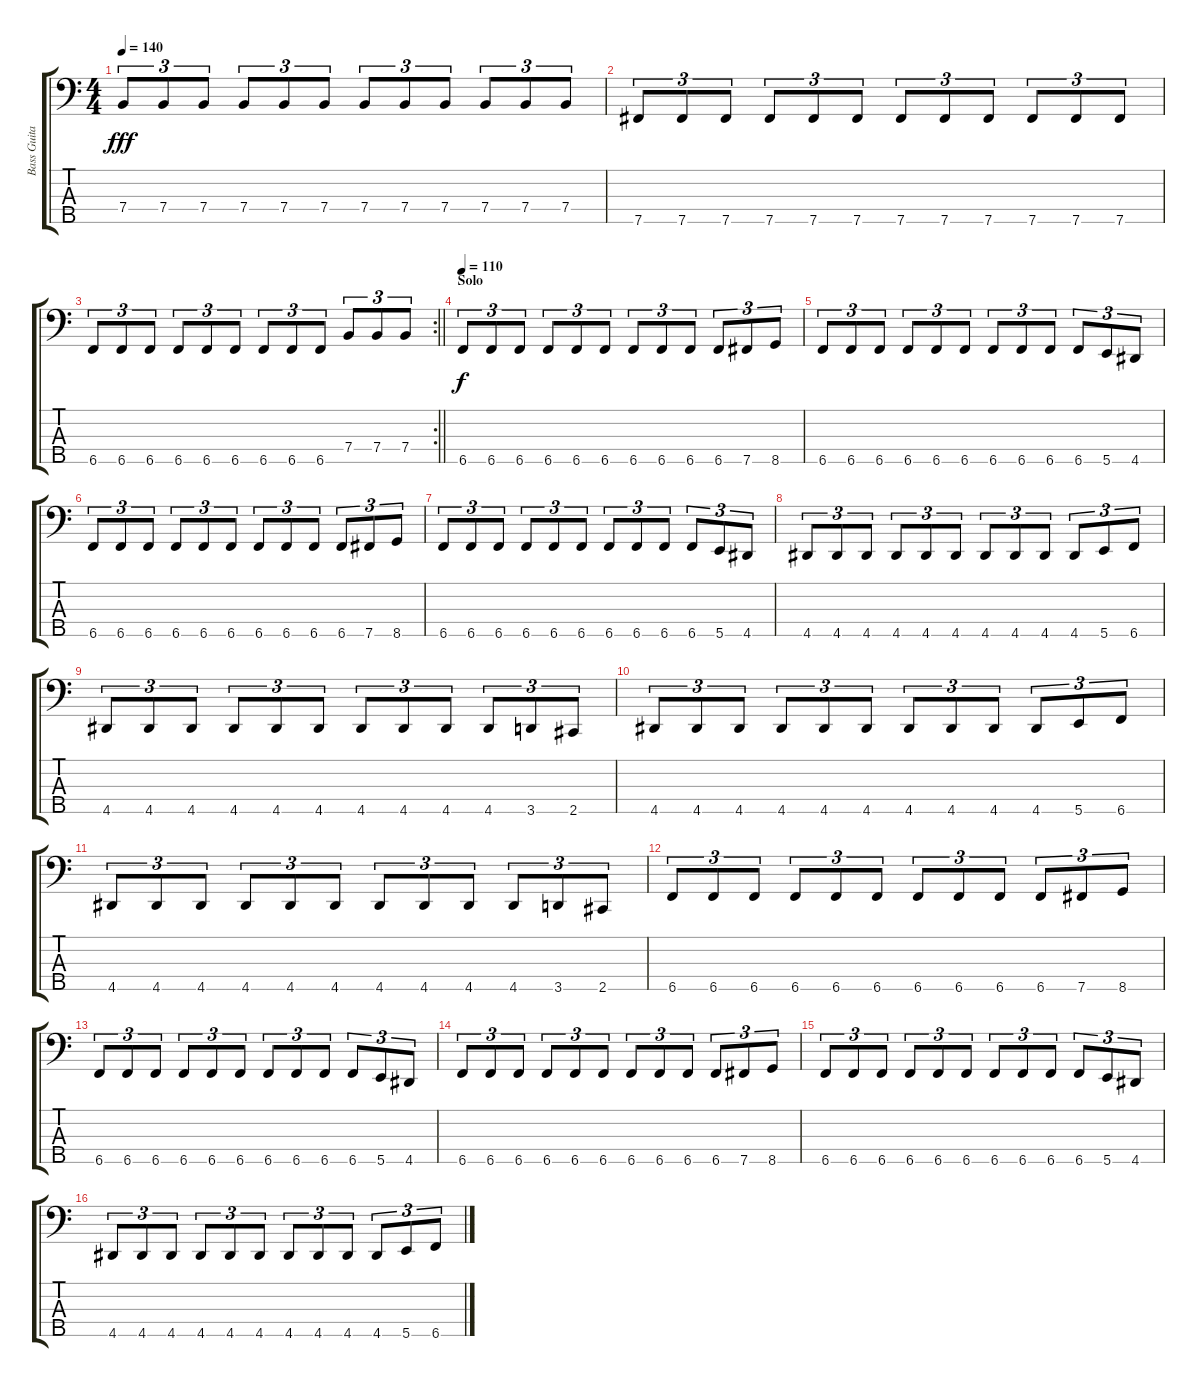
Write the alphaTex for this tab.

\track ("Bass Guitar" "Bass Guita") {instrument electricbassfinger}
\staff {score tabs}
\tuning (Gb2 D2 A1 E1 B0) {hide}
\ts (4 4)
\tempo 140
\clef f4
\ks c
7.4.8{tu (3 2) dy fff} 7.4.8{tu (3 2)} 7.4.8{tu (3 2)} 7.4.8{tu (3 2)} 7.4.8{tu (3 2)} 7.4.8{tu (3 2)} 7.4.8{tu (3 2)} 7.4.8{tu (3 2)} 7.4.8{tu (3 2)} 7.4.8{tu (3 2)} 7.4.8{tu (3 2)} 7.4.8{tu (3 2)} |
7.5.8{tu (3 2)} 7.5.8{tu (3 2)} 7.5.8{tu (3 2)} 7.5.8{tu (3 2)} 7.5.8{tu (3 2)} 7.5.8{tu (3 2)} 7.5.8{tu (3 2)} 7.5.8{tu (3 2)} 7.5.8{tu (3 2)} 7.5.8{tu (3 2)} 7.5.8{tu (3 2)} 7.5.8{tu (3 2)} |
\rc 2
\barLineRight lightlight
6.5.8{tu (3 2)} 6.5.8{tu (3 2)} 6.5.8{tu (3 2)} 6.5.8{tu (3 2)} 6.5.8{tu (3 2)} 6.5.8{tu (3 2)} 6.5.8{tu (3 2)} 6.5.8{tu (3 2)} 6.5.8{tu (3 2)} 7.4.8{tu (3 2)} 7.4.8{tu (3 2)} 7.4.8{tu (3 2)} |
\section ("" "Solo")
\tempo 110
6.5.8{tu (3 2) dy f volume 11} 6.5.8{tu (3 2)} 6.5.8{tu (3 2)} 6.5.8{tu (3 2)} 6.5.8{tu (3 2)} 6.5.8{tu (3 2)} 6.5.8{tu (3 2)} 6.5.8{tu (3 2)} 6.5.8{tu (3 2)} 6.5.8{tu (3 2)} 7.5.8{tu (3 2)} 8.5.8{tu (3 2)} |
6.5.8{tu (3 2)} 6.5.8{tu (3 2)} 6.5.8{tu (3 2)} 6.5.8{tu (3 2)} 6.5.8{tu (3 2)} 6.5.8{tu (3 2)} 6.5.8{tu (3 2)} 6.5.8{tu (3 2)} 6.5.8{tu (3 2)} 6.5.8{tu (3 2)} 5.5.8{tu (3 2)} 4.5.8{tu (3 2)} |
6.5.8{tu (3 2)} 6.5.8{tu (3 2)} 6.5.8{tu (3 2)} 6.5.8{tu (3 2)} 6.5.8{tu (3 2)} 6.5.8{tu (3 2)} 6.5.8{tu (3 2)} 6.5.8{tu (3 2)} 6.5.8{tu (3 2)} 6.5.8{tu (3 2)} 7.5.8{tu (3 2)} 8.5.8{tu (3 2)} |
6.5.8{tu (3 2)} 6.5.8{tu (3 2)} 6.5.8{tu (3 2)} 6.5.8{tu (3 2)} 6.5.8{tu (3 2)} 6.5.8{tu (3 2)} 6.5.8{tu (3 2)} 6.5.8{tu (3 2)} 6.5.8{tu (3 2)} 6.5.8{tu (3 2)} 5.5.8{tu (3 2)} 4.5.8{tu (3 2)} |
4.5.8{tu (3 2)} 4.5.8{tu (3 2)} 4.5.8{tu (3 2)} 4.5.8{tu (3 2)} 4.5.8{tu (3 2)} 4.5.8{tu (3 2)} 4.5.8{tu (3 2)} 4.5.8{tu (3 2)} 4.5.8{tu (3 2)} 4.5.8{tu (3 2)} 5.5.8{tu (3 2)} 6.5.8{tu (3 2)} |
4.5.8{tu (3 2)} 4.5.8{tu (3 2)} 4.5.8{tu (3 2)} 4.5.8{tu (3 2)} 4.5.8{tu (3 2)} 4.5.8{tu (3 2)} 4.5.8{tu (3 2)} 4.5.8{tu (3 2)} 4.5.8{tu (3 2)} 4.5.8{tu (3 2)} 3.5.8{tu (3 2)} 2.5.8{tu (3 2)} |
4.5.8{tu (3 2)} 4.5.8{tu (3 2)} 4.5.8{tu (3 2)} 4.5.8{tu (3 2)} 4.5.8{tu (3 2)} 4.5.8{tu (3 2)} 4.5.8{tu (3 2)} 4.5.8{tu (3 2)} 4.5.8{tu (3 2)} 4.5.8{tu (3 2)} 5.5.8{tu (3 2)} 6.5.8{tu (3 2)} |
4.5.8{tu (3 2)} 4.5.8{tu (3 2)} 4.5.8{tu (3 2)} 4.5.8{tu (3 2)} 4.5.8{tu (3 2)} 4.5.8{tu (3 2)} 4.5.8{tu (3 2)} 4.5.8{tu (3 2)} 4.5.8{tu (3 2)} 4.5.8{tu (3 2)} 3.5.8{tu (3 2)} 2.5.8{tu (3 2)} |
6.5.8{tu (3 2)} 6.5.8{tu (3 2)} 6.5.8{tu (3 2)} 6.5.8{tu (3 2)} 6.5.8{tu (3 2)} 6.5.8{tu (3 2)} 6.5.8{tu (3 2)} 6.5.8{tu (3 2)} 6.5.8{tu (3 2)} 6.5.8{tu (3 2)} 7.5.8{tu (3 2)} 8.5.8{tu (3 2)} |
6.5.8{tu (3 2)} 6.5.8{tu (3 2)} 6.5.8{tu (3 2)} 6.5.8{tu (3 2)} 6.5.8{tu (3 2)} 6.5.8{tu (3 2)} 6.5.8{tu (3 2)} 6.5.8{tu (3 2)} 6.5.8{tu (3 2)} 6.5.8{tu (3 2)} 5.5.8{tu (3 2)} 4.5.8{tu (3 2)} |
6.5.8{tu (3 2)} 6.5.8{tu (3 2)} 6.5.8{tu (3 2)} 6.5.8{tu (3 2)} 6.5.8{tu (3 2)} 6.5.8{tu (3 2)} 6.5.8{tu (3 2)} 6.5.8{tu (3 2)} 6.5.8{tu (3 2)} 6.5.8{tu (3 2)} 7.5.8{tu (3 2)} 8.5.8{tu (3 2)} |
6.5.8{tu (3 2)} 6.5.8{tu (3 2)} 6.5.8{tu (3 2)} 6.5.8{tu (3 2)} 6.5.8{tu (3 2)} 6.5.8{tu (3 2)} 6.5.8{tu (3 2)} 6.5.8{tu (3 2)} 6.5.8{tu (3 2)} 6.5.8{tu (3 2)} 5.5.8{tu (3 2)} 4.5.8{tu (3 2)} |
4.5.8{tu (3 2)} 4.5.8{tu (3 2)} 4.5.8{tu (3 2)} 4.5.8{tu (3 2)} 4.5.8{tu (3 2)} 4.5.8{tu (3 2)} 4.5.8{tu (3 2)} 4.5.8{tu (3 2)} 4.5.8{tu (3 2)} 4.5.8{tu (3 2)} 5.5.8{tu (3 2)} 6.5.8{tu (3 2)}
